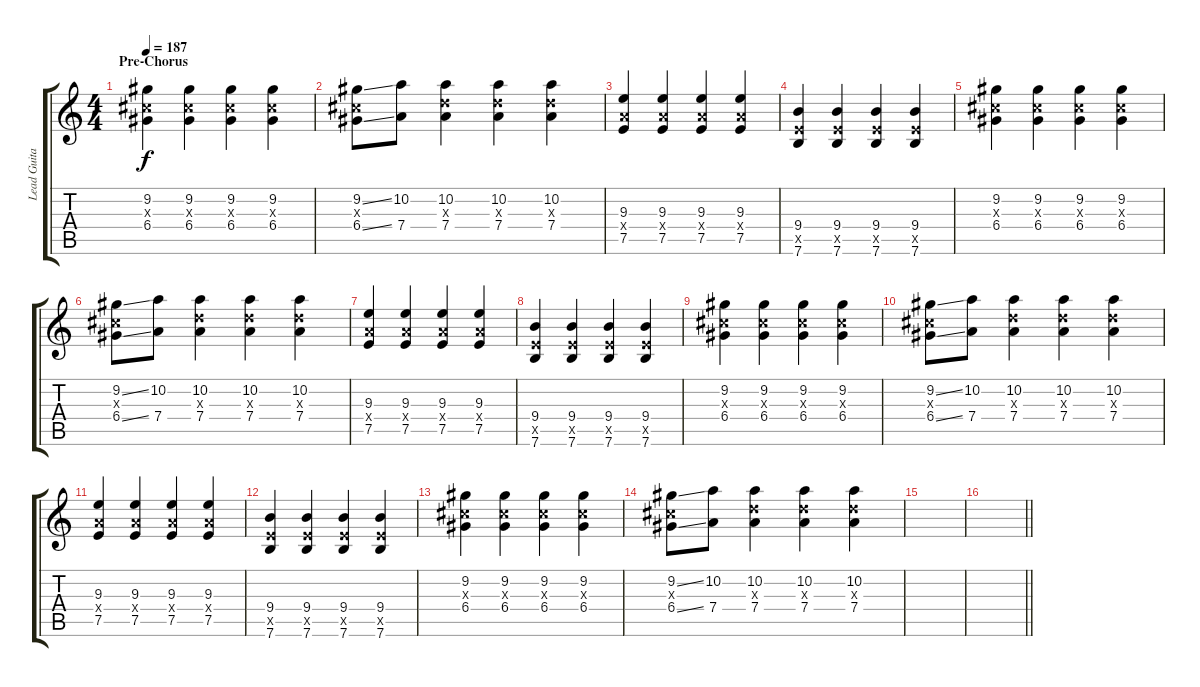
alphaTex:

\track ("Lead Guitar" "Lead Guita") {instrument overdrivenguitar}
\staff {score tabs}
\tuning (E4 B3 G3 D3 A2 E2) {hide}
\ts (4 4)
\section ("" "Pre-Chorus")
\tempo 187
\clef g2
\ks c
(9.2 6.3{x} 6.4).4{dy f} (9.2 6.3{x} 6.4).4 (9.2 6.3{x} 6.4).4 (9.2 6.3{x} 6.4).4 |
(9.2{ss} 6.3{x} 6.4{ss}).8 (10.2 7.4).8 (10.2 7.3{x} 7.4).4 (10.2 7.3{x} 7.4).4 (10.2 7.3{x} 7.4).4 |
(9.3 7.4{x} 7.5).4 (9.3 7.4{x} 7.5).4 (9.3 7.4{x} 7.5).4 (9.3 7.4{x} 7.5).4 |
(9.4 7.5{x} 7.6).4 (9.4 7.5{x} 7.6).4 (9.4 7.5{x} 7.6).4 (9.4 7.5{x} 7.6).4 |
(9.2 6.3{x} 6.4).4 (9.2 6.3{x} 6.4).4 (9.2 6.3{x} 6.4).4 (9.2 6.3{x} 6.4).4 |
(9.2{ss} 6.3{x} 6.4{ss}).8 (10.2 7.4).8 (10.2 7.3{x} 7.4).4 (10.2 7.3{x} 7.4).4 (10.2 7.3{x} 7.4).4 |
(9.3 7.4{x} 7.5).4 (9.3 7.4{x} 7.5).4 (9.3 7.4{x} 7.5).4 (9.3 7.4{x} 7.5).4 |
(9.4 7.5{x} 7.6).4 (9.4 7.5{x} 7.6).4 (9.4 7.5{x} 7.6).4 (9.4 7.5{x} 7.6).4 |
(9.2 6.3{x} 6.4).4 (9.2 6.3{x} 6.4).4 (9.2 6.3{x} 6.4).4 (9.2 6.3{x} 6.4).4 |
(9.2{ss} 6.3{x} 6.4{ss}).8 (10.2 7.4).8 (10.2 7.3{x} 7.4).4 (10.2 7.3{x} 7.4).4 (10.2 7.3{x} 7.4).4 |
(9.3 7.4{x} 7.5).4 (9.3 7.4{x} 7.5).4 (9.3 7.4{x} 7.5).4 (9.3 7.4{x} 7.5).4 |
(9.4 7.5{x} 7.6).4 (9.4 7.5{x} 7.6).4 (9.4 7.5{x} 7.6).4 (9.4 7.5{x} 7.6).4 |
(9.2 6.3{x} 6.4).4 (9.2 6.3{x} 6.4).4 (9.2 6.3{x} 6.4).4 (9.2 6.3{x} 6.4).4 |
(9.2{ss} 6.3{x} 6.4{ss}).8 (10.2 7.4).8 (10.2 7.3{x} 7.4).4 (10.2 7.3{x} 7.4).4 (10.2 7.3{x} 7.4).4 |
|
\barLineRight lightlight
